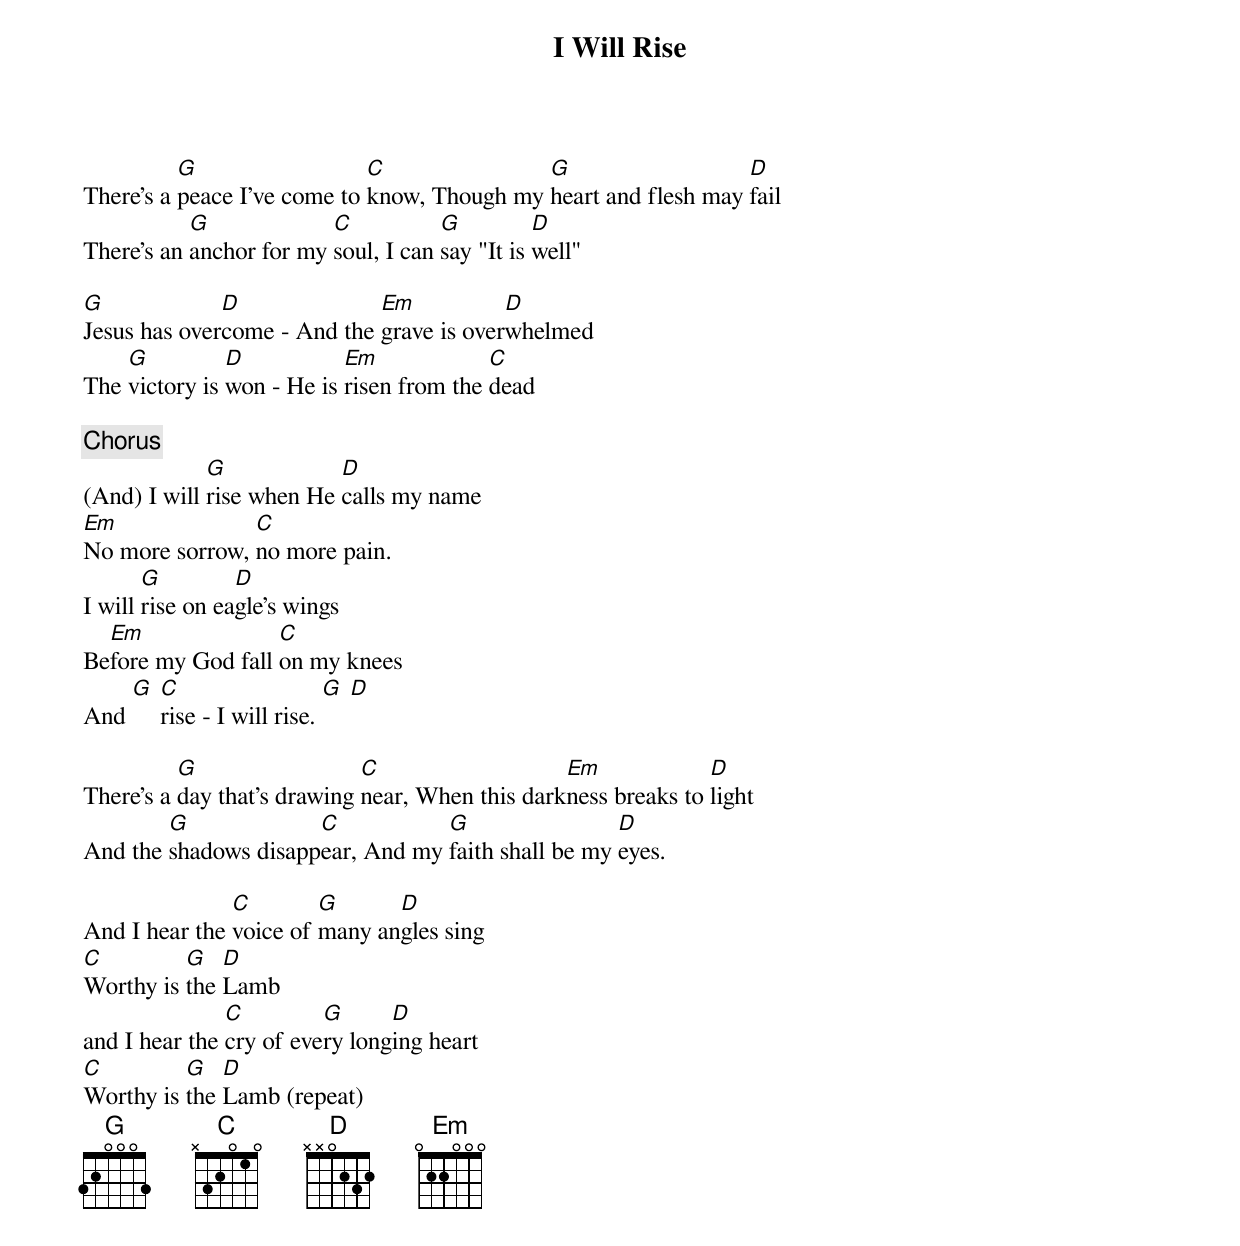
{Title: I Will Rise}

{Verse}
There's a [G]peace I've come to [C]know, Though my [G]heart and flesh may [D]fail
There's an [G]anchor for my [C]soul, I can [G]say "It is [D]well"

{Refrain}
[G]Jesus has over[D]come - And the [Em]grave is over[D]whelmed
The [G]victory is [D]won - He is [Em]risen from the [C]dead

{Chorus}
(And) I will [G]rise when He [D]calls my name
[Em]No more sorrow, [C]no more pain.
I will [G]rise on ea[D]gle's wings
Be[Em]fore my God fall [C]on my knees
And [G] [C]rise - I will rise. [G] [D]

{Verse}
There's a [G]day that's drawing [C]near, When this dark[Em]ness breaks to [D]light
And the [G]shadows disapp[C]ear, And my [G]faith shall be my [D]eyes.

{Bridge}
And I hear the [C]voice of [G]many an[D]gles sing
[C]Worthy is [G]the [D]Lamb
and I hear the [C]cry of eve[G]ry long[D]ing heart
[C]Worthy is [G]the [D]Lamb (repeat)
